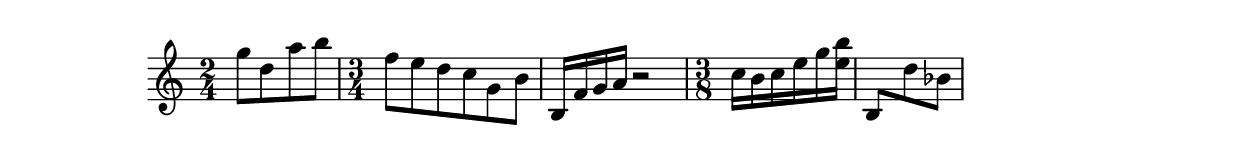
\header {
    texidoc = "Beams that are not strictly concave are damped
 according to their concaveness. "
}
\version "2.11.51"
\layout {
    ragged-right = ##t
}

\relative c'' {
    \time 2/4 
    g'=''8[ d a' b]
   \time 3/4
    f=''8[ e d c g b]
    b,16[ f' g a]
    r2
   \time 3/8
    c=''16[ b c e g <e b'>] |
   \stemUp b,8[  \stemDown d'8 bes8]
}
